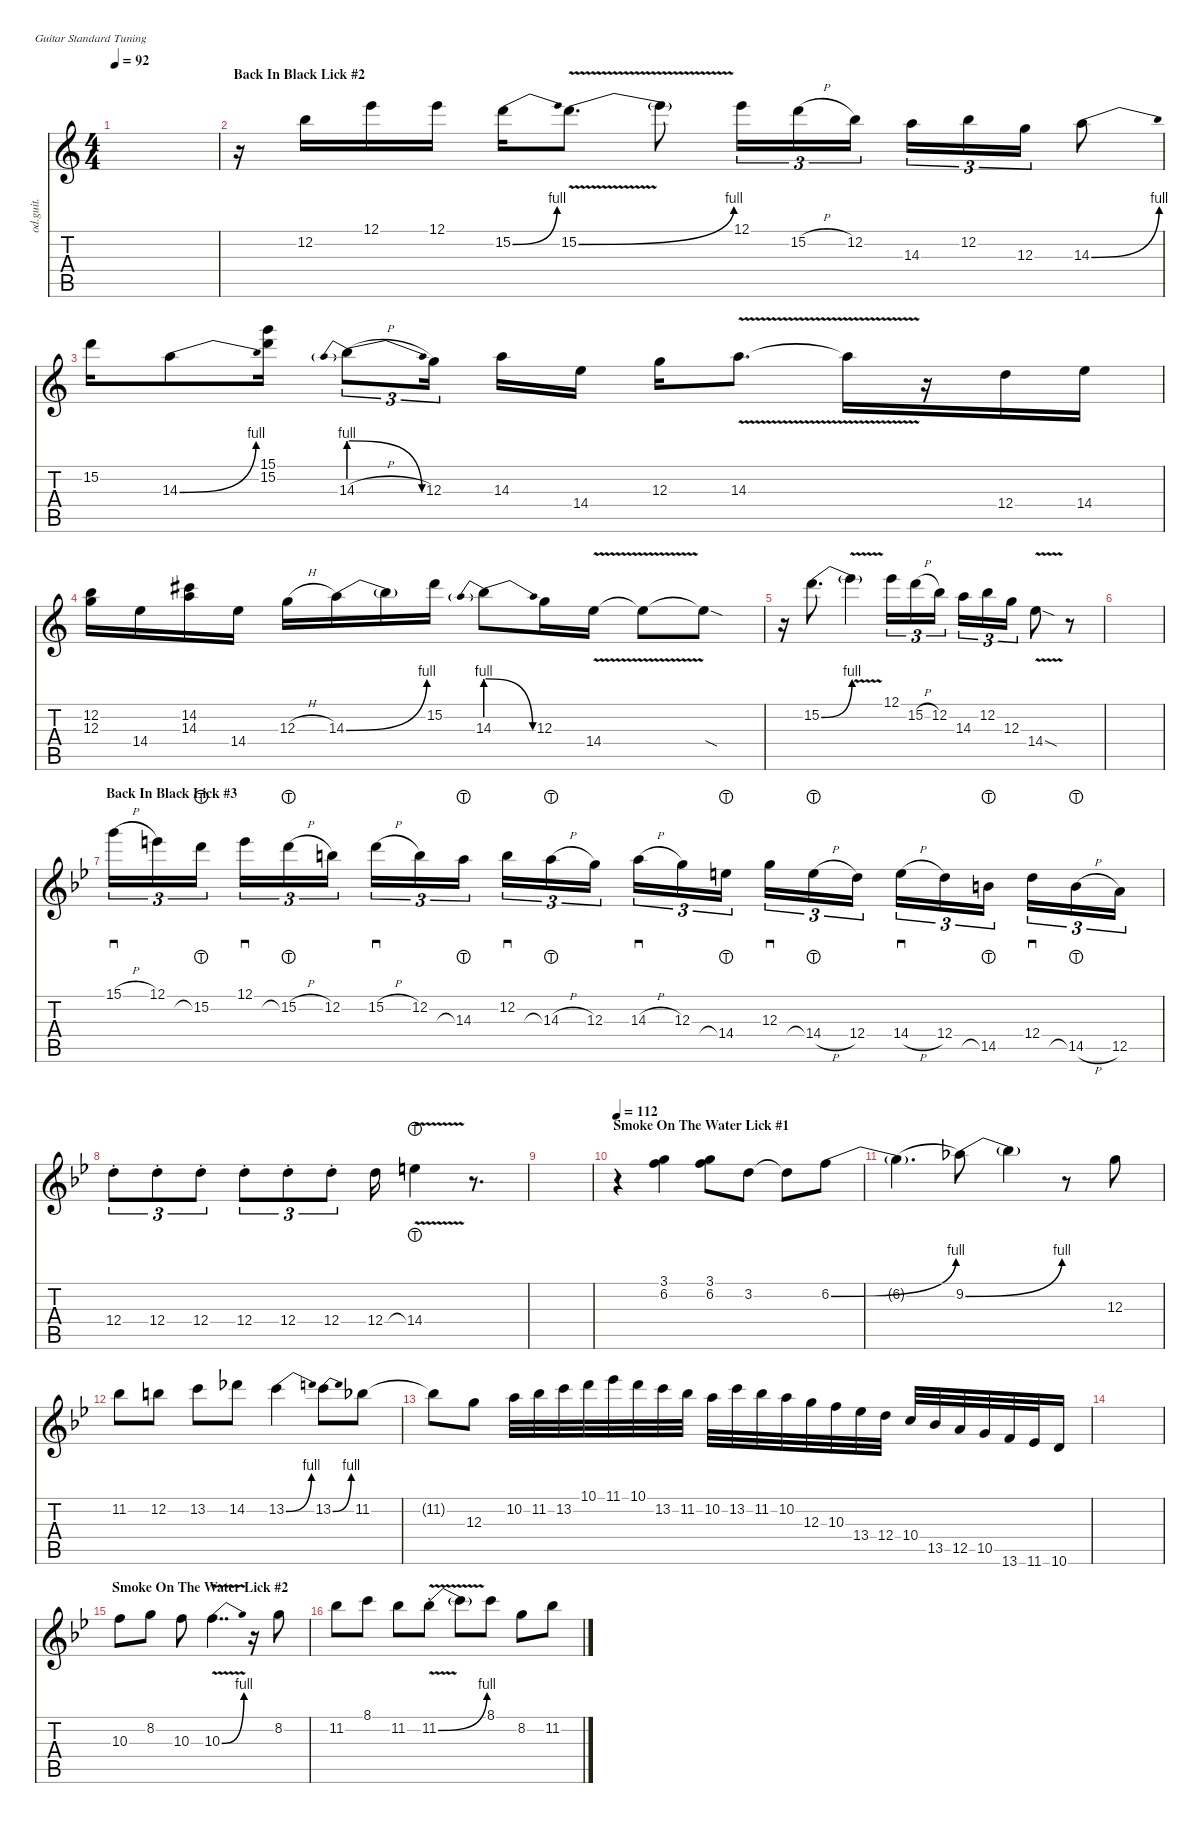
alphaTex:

\defaultSystemsLayout 4
\hideDynamics
\bracketExtendMode nobrackets
\track ("Overdriven Guitar" "od.guit.") {instrument overdrivenguitar}
\staff {score tabs}
\tuning (E4 B3 G3 D3 A2 E2)
\ts (4 4)
\tempo 92
\clef g2
\ks aminor
|
\section ("" "Back In Black Lick #2")
r.16{beam Down} 12.2.16{beam Down} 12.1.16{beam Down} 12.1.16{beam Down} 15.2{be (bend 0 0 48.6 4)}.16{beam Down} 15.2{be (bend 0 0 4.2 4) v}.8{d beam Down} 15.2{t}.8{beam Down} 12.1.16{tu (3 2) beam Down} 15.2{h}.16{tu (3 2) beam Down} 12.2.16{tu (3 2) beam Down} 14.3.16{tu (3 2) beam Down} 12.2.16{tu (3 2) beam Down} 12.3.16{tu (3 2) beam Down} 14.3{be (bend 0 0 15 4)}.8{beam Down} |
15.2.16{beam Down} 14.3{be (bend 0 0 15 4)}.8{beam Down} (15.2 15.1).16{beam Down} 14.3{be (prebendrelease 0 4 34.8 0) h}.8{tu (3 2) beam Down} 12.3.16{tu (3 2) beam Down} 14.3.16{beam Down} 14.4.16{beam Down} 12.3.16{beam Down} 14.3{v}.8{d beam Down} 14.3{t}.16{beam Down} r.16{beam Down} 12.4.16{beam Down} 14.4.16{beam Down} |
(12.3 12.2).16{beam Down} 14.4.16{beam Down} (14.3 14.2{acc #}).16{beam Down} 14.4.16{beam Down} 12.3{h}.16{beam Down} 14.3{be (bend 0 0 15 4)}.16{beam Down} 14.3{t}.16{beam Down} 15.2.16{beam Down} 14.3{be (prebendrelease 0 4 41.4 0)}.8{beam Down} 12.3.16{beam Down} 14.4{v}.16{beam Down} 14.4{t}.8{beam Down} 14.4{sod t}.8{beam Down} |
r.16{beam Down} 15.2{be (bend 0 0 15 4)}.8{d beam Down} 15.2{v t}.4{beam Down} 12.1.16{tu (3 2) beam Down} 15.2{h}.16{tu (3 2) beam Down} 12.2.16{tu (3 2) beam Down} 14.3.16{tu (3 2) beam Down} 12.2.16{tu (3 2) beam Down} 12.3.16{tu (3 2) beam Down} 14.4{v sod}.8{beam Down} r.8{beam Down} |
|
\section ("" "Back In Black Lick #3")
\ks gminor
15.1{h acc forcenatural}.16{sd tu (3 2) beam Down} 12.1{acc forcenatural}.16{tu (3 2) beam Down} 15.2{lht acc forcenatural}.16{tu (3 2) beam Down} 12.1{acc forcenatural}.16{sd tu (3 2) beam Down} 15.2{h lht acc forcenatural}.16{tu (3 2) beam Down} 12.2{acc forcenatural}.16{tu (3 2) beam Down} 15.2{h acc forcenatural}.16{sd tu (3 2) beam Down} 12.2{acc forcenatural}.16{tu (3 2) beam Down} 14.3{lht acc forcenatural}.16{tu (3 2) beam Down} 12.2{acc forcenatural}.16{sd tu (3 2) beam Down} 14.3{h lht acc forcenatural}.16{tu (3 2) beam Down} 12.3{acc forcenatural}.16{tu (3 2) beam Down} 14.3{h acc forcenatural}.16{sd tu (3 2) beam Down} 12.3{acc forcenatural}.16{tu (3 2) beam Down} 14.4{lht acc forcenatural}.16{tu (3 2) beam Down} 12.3{acc forcenatural}.16{sd tu (3 2) beam Down} 14.4{h lht acc forcenatural}.16{tu (3 2) beam Down} 12.4{acc forcenatural}.16{tu (3 2) beam Down} 14.4{h acc forcenatural}.16{sd tu (3 2) beam Down} 12.4{acc forcenatural}.16{tu (3 2) beam Down} 14.5{lht acc forcenatural}.16{tu (3 2) beam Down} 12.4{acc forcenatural}.16{sd tu (3 2) beam Down} 14.5{h lht acc forcenatural}.16{tu (3 2) beam Down} 12.5{acc forcenatural}.16{tu (3 2) beam Down} |
12.4{st acc forcenatural}.8{tu (3 2) beam Down} 12.4{st acc forcenatural}.8{tu (3 2) beam Down} 12.4{st acc forcenatural}.8{tu (3 2) beam Down} 12.4{st acc forcenatural}.8{tu (3 2) beam Down} 12.4{st acc forcenatural}.8{tu (3 2) beam Down} 12.4{st acc forcenatural}.8{tu (3 2) beam Down} 12.4{acc forcenatural}.16{beam Down} 14.4{v lht acc forcenatural}.4{beam Down} r.8{d beam Down} |
\section ("" "")
|
\section ("" "Smoke On The Water Lick #1")
\tempo 112
r.4{beam Down} (3.1{acc forcenatural} 6.2{acc forcenatural}).4{beam Down} (6.2{acc forcenatural} 3.1{acc forcenatural}).8{beam Down} 3.2{acc forcenatural}.8{beam Down} 3.2{t acc forcenatural}.8{beam Down} 6.2{be (bend 0 0 15 4) acc forcenatural}.8{beam Down} |
6.2{t}.4{d legatoorigin beam Down} 9.2{be (bend 0 0 15 4) acc b}.8{beam Down} 9.2{t}.4{beam Down} r.8{beam Down} 12.3{acc forcenatural}.8{beam Down} |
11.2{acc b}.8{beam Down} 12.2{acc forcenatural}.8{beam Down} 13.2{acc forcenatural}.8{beam Down} 14.2{acc b}.8{beam Down} 13.2{be (bend 0 0 15 4) acc forcenatural}.4{beam Down} 13.2{be (bend 0 0 14.399999999999999 4) acc forcenatural}.8{beam Down} 11.2{acc b}.8{beam Down} |
11.2{t acc b}.8{beam Down} 12.3{acc forcenatural}.8{beam Down} 10.2{acc forcenatural}.32{beam Down} 11.2{acc b}.32{beam Down} 13.2{acc forcenatural}.32{beam Down} 10.1{acc forcenatural}.32{beam Down} 11.1{acc b}.32{beam Down} 10.1{acc forcenatural}.32{beam Down} 13.2{acc forcenatural}.32{beam Down} 11.2{acc b}.32{beam Down} 10.2{acc forcenatural}.32{beam Down} 13.2{acc forcenatural}.32{beam Down} 11.2{acc b}.32{beam Down} 10.2{acc forcenatural}.32{beam Down} 12.3{acc forcenatural}.32{beam Down} 10.3{acc forcenatural}.32{beam Down} 13.4{acc b}.32{beam Down} 12.4{acc forcenatural}.32{beam Down} 10.4{acc forcenatural}.32{beam Up} 13.5{acc b}.32{beam Up} 12.5{acc forcenatural}.32{beam Up} 10.5{acc forcenatural}.32{beam Up} 13.6{acc forcenatural}.32{beam Up} 11.6{acc b}.32{beam Up} 10.6{acc forcenatural}.16{beam Up} |
|
\section ("" "Smoke On The Water Lick #2")
10.3{acc forcenatural}.8{beam Down} 8.2{acc forcenatural}.8{beam Down} 10.3{acc forcenatural}.8{beam Down} 10.3{be (bend 0 0 15 4) v acc forcenatural}.4{dd beam Down} r.16{beam Down} 8.2{acc forcenatural}.8{beam Down} |
11.2{acc b}.8{beam Down} 8.1{acc forcenatural}.8{beam Down} 11.2{acc b}.8{beam Down} 11.2{be (bend 0 0 15 4) v st acc b}.8{beam Down} 11.2{t}.8{beam Down} 8.1{acc forcenatural}.8{beam Down} 8.2{acc forcenatural}.8{beam Down} 11.2{acc b}.8{beam Down}
